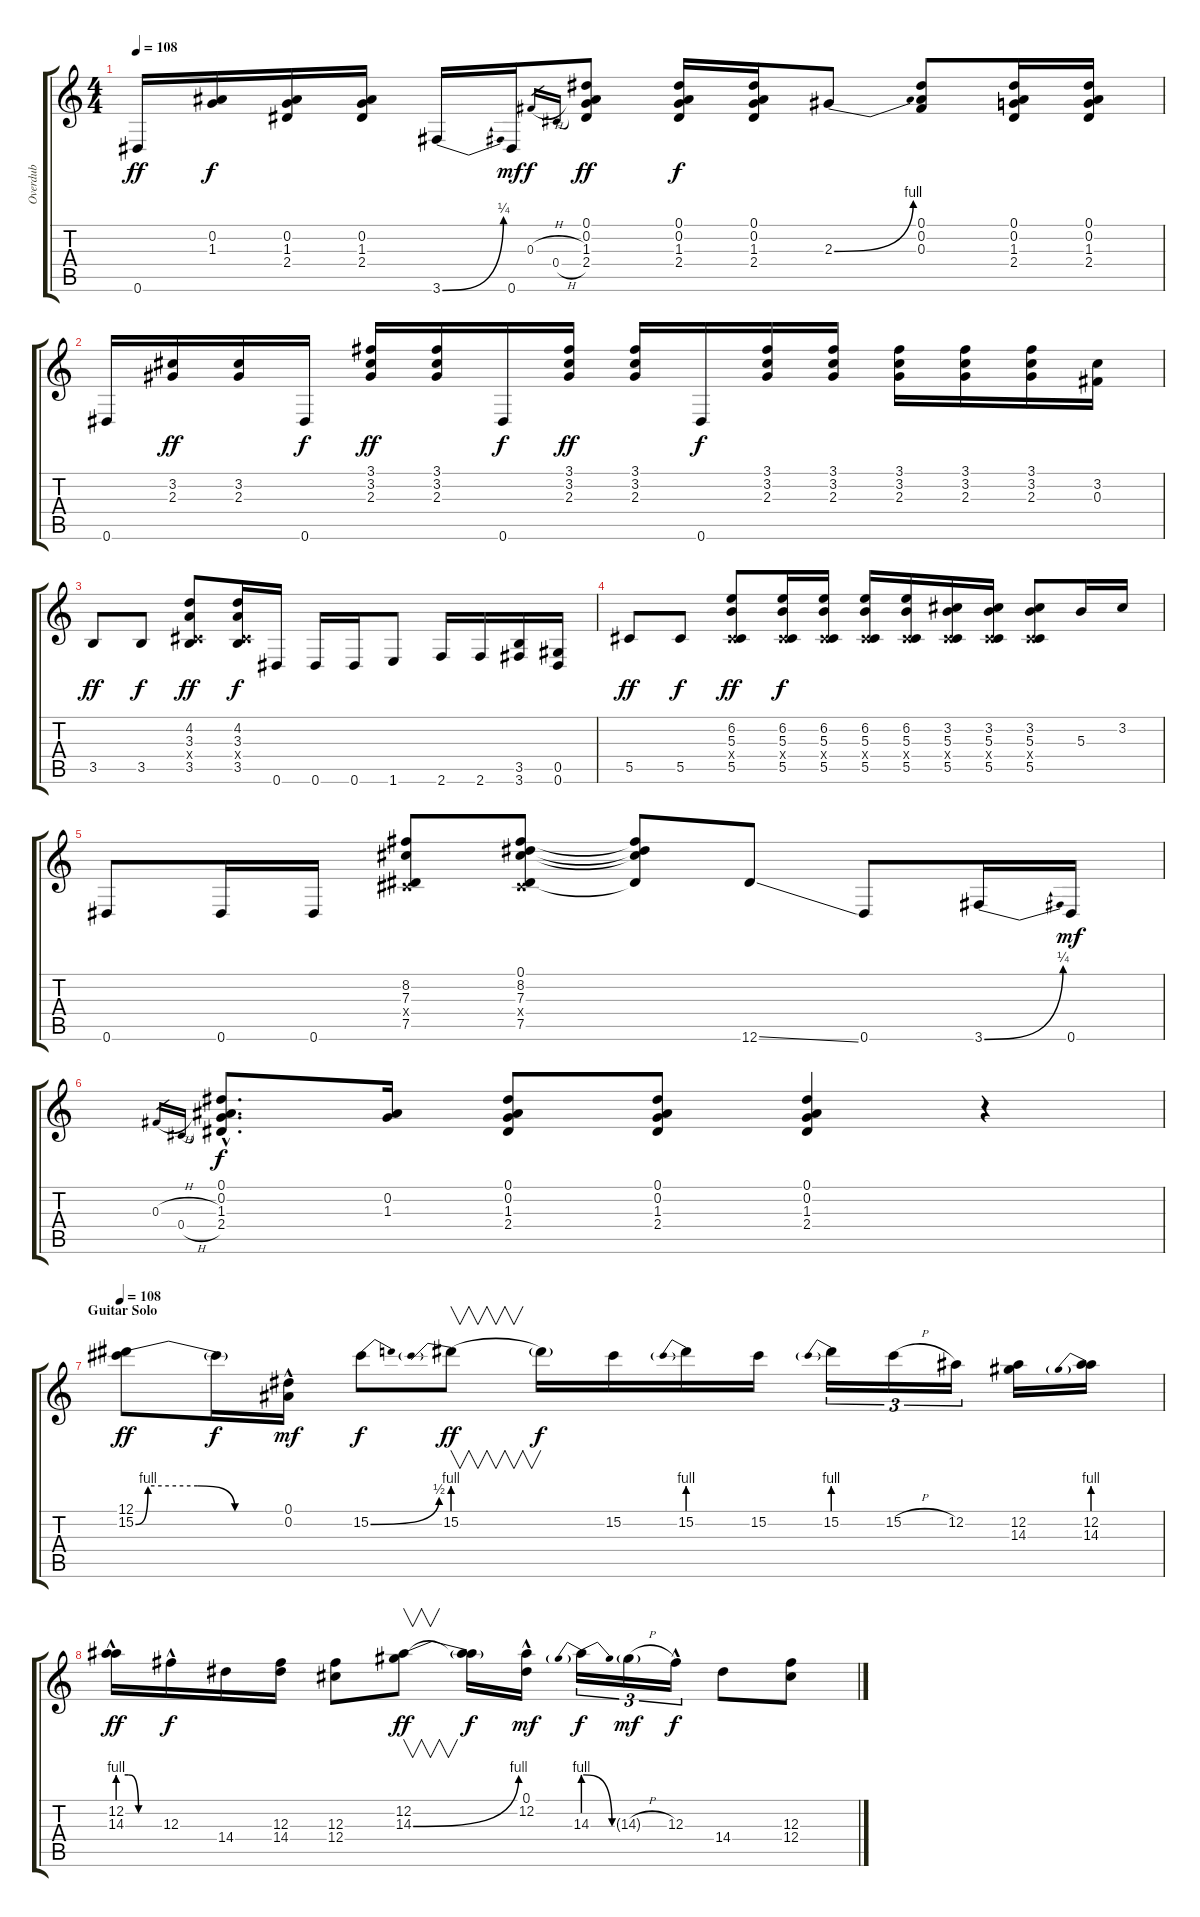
\track ("Overdub" "Overdub") {instrument fretlessbass}
\staff {score tabs}
\tuning (Eb4 Bb3 Gb3 Db3 Ab2 Eb2) {hide}
\ts (4 4)
\tempo 108
\clef g2
\ks c
0.6.16{dy ff} (0.2 1.3).16{dy f} (0.2 1.3 2.4).16 (0.2 1.3 2.4).16 3.6{be (bend 0 0 60 1)}.16 0.6.16{dy mf} 0.3{h}.16{gr dy f} 0.4{h}.16{gr} (0.1 0.2 1.3 2.4).8{dy ff} (0.1 0.2 1.3 2.4).16{dy f} (0.1 0.2 1.3 2.4).16 2.3{be (bend 0 0 60 4)}.8 (0.1 0.2 0.3).8 (0.1 0.2 1.3 2.4).16 (0.1 0.2 1.3 2.4).16 |
0.6.16 (3.2 2.3).16{dy ff} (3.2 2.3).16 0.6.16{dy f} (3.1 3.2 2.3).16{dy ff} (3.1 3.2 2.3).16 0.6.16{dy f} (3.1 3.2 2.3).16{dy ff} (3.1 3.2 2.3).16 0.6.16{dy f} (3.1 3.2 2.3).16 (3.1 3.2 2.3).16 (3.1 3.2 2.3).16 (3.1 3.2 2.3).16 (3.1 3.2 2.3).16 (3.2 0.3).16 |
3.5.8{dy ff} 3.5.8{dy f} (4.2 3.3 0.4{x} 3.5).8{dy ff} (4.2 3.3 0.4{x} 3.5).16{dy f} 0.6.16 0.6.16 0.6.16 1.6.8 2.6.16 2.6.16 (3.5 3.6).16 (0.5 0.6).16 |
5.5.8{dy ff} 5.5.8{dy f} (6.2 5.3 0.4{x} 5.5).8{dy ff} (6.2 5.3 0.4{x} 5.5).16{dy f} (6.2 5.3 0.4{x} 5.5).16 (6.2 5.3 0.4{x} 5.5).16 (6.2 5.3 0.4{x} 5.5).16 (3.2 5.3 0.4{x} 5.5).16 (3.2 5.3 0.4{x} 5.5).16 (3.2 5.3 0.4{x} 5.5).8 5.3.16 3.2.16 |
0.6.8 0.6.16 0.6.16 (8.2 7.3 0.4{x} 7.5).8 (0.1 8.2 7.3 0.4{x} 7.5).8 (0.1{t} 8.2{t} 7.3{t} 7.5{t}).8 12.6{ss}.8 0.6.8 3.6{be (bend 0 0 60 1)}.16 0.6.16{dy mf} |
0.3{h}.16{gr} 0.4{h}.16{gr} (0.1{hac} 0.2{hac} 1.3{hac} 2.4{hac}).8{d dy f} (0.2 1.3).16 (0.1 0.2 1.3 2.4).8 (0.1 0.2 1.3 2.4).8 (0.1 0.2 1.3 2.4).4 r.4 |
\section ("" "Guitar Solo")
\tempo 108
(12.1 15.2{be (custom 0 0 5 4 25 4 40 0 60 0)}).8{dy ff volume 10 instrument fretlessbass} 15.2{t}.16{dy f} (0.1{hac} 0.2).16{dy mf} 15.2{be (bend 0 0 60 2)}.8{dy f} 15.2{be (prebend 0 4 60 4)}.8{v dy ff} 15.2{t}.16{dy f} 15.2.16 15.2{be (prebend 0 4 60 4)}.16 15.2.16 15.2{be (prebend 0 4 60 4)}.16{tu (3 2)} 15.2{h}.16{tu (3 2)} 12.2.16{tu (3 2)} (12.2 14.3).16 (12.2 14.3{be (prebend 0 4 60 4)}).16 |
(12.2{hac} 14.3{be (custom 0 4 15 4 30 0 60 0)}).16{dy ff} 12.3{hac}.16{dy f} 14.4.16 (12.3 14.4).16 (12.3 12.4).8 (12.2 14.3{be (bend 0 0 60 4)}).8{v dy ff} (12.2{t} 14.3{t}).16{dy f} (0.1{hac} 12.2{hac}).16{dy mf} 14.3{be (prebendrelease 0 4 60 0)}.16{tu (3 2) dy f} 14.3{h g}.16{tu (3 2) dy mf} 12.3{hac}.16{tu (3 2) dy f} 14.4.8 (12.3 12.4).8
